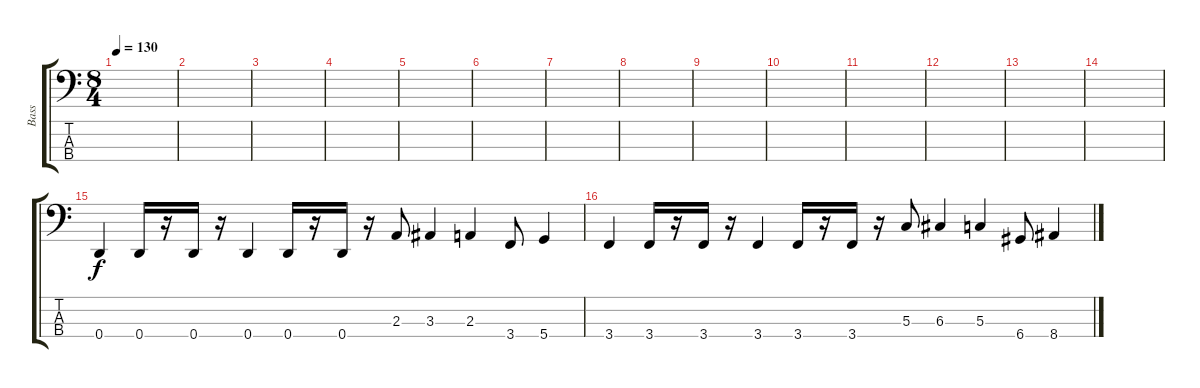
\track ("Bass" "Bass") {instrument electricbasspick}
\staff {score tabs}
\tuning (F2 C2 G1 D1) {hide}
\ts (8 4)
\tempo 130
\clef f4
\ks c
|
|
|
|
|
|
|
|
|
|
|
|
|
|
0.4.4 0.4.16 r.16 0.4.16 r.16 0.4.4 0.4.16 r.16 0.4.16 r.16 2.3.8 3.3.4 2.3.4 3.4.8 5.4.4 |
3.4.4 3.4.16 r.16 3.4.16 r.16 3.4.4 3.4.16 r.16 3.4.16 r.16 5.3.8 6.3.4 5.3.4 6.4.8 8.4.4
